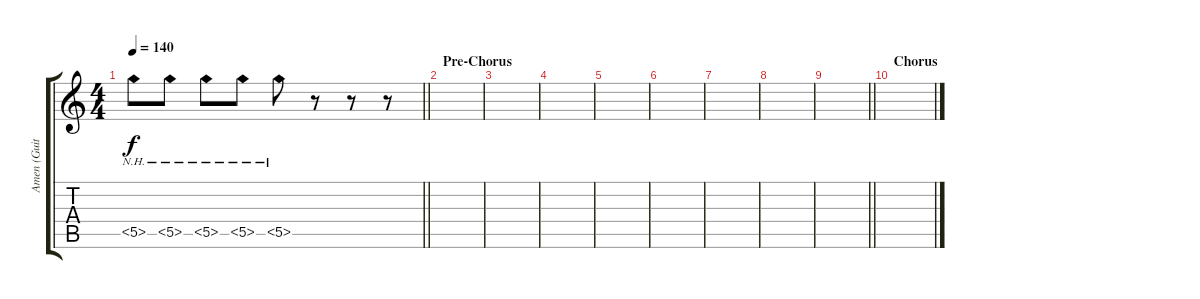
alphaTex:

\track ("Amen (Guitar Studio 1)" "Amen (Guit") {instrument distortionguitar}
\staff {score tabs}
\tuning (D4 A3 F3 C3 G2 D2) {hide}
\ts (4 4)
\tempo 140
\clef g2
\barLineRight lightlight
\ks c
5.5{nh}.8{dy f} 5.5{nh}.8 5.5{nh}.8 5.5{nh}.8 5.5{nh}.8 r.8 r.8 r.8 |
\section ("" "Pre-Chorus")
|
|
|
|
|
|
|
\barLineRight lightlight
|
\section ("" "Chorus")
